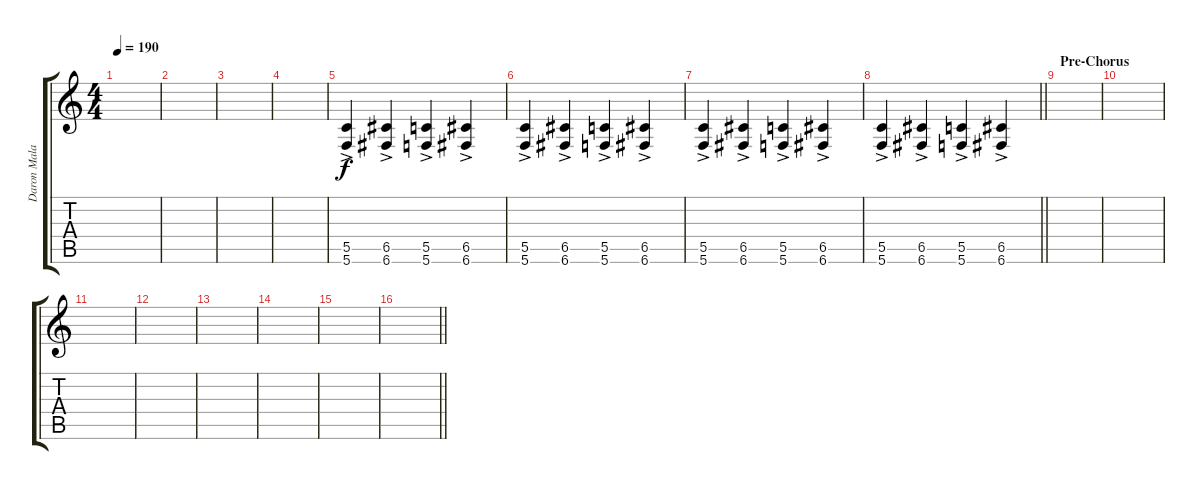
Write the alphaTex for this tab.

\track ("Daron Malakian " "Daron Mala") {instrument distortionguitar}
\staff {score tabs}
\tuning (D4 A3 F3 C3 G2 C2) {hide}
\ts (4 4)
\tempo 190
\clef g2
\ks c
|
|
|
|
(5.5{ac} 5.6{ac}).4 (6.5{ac} 6.6{ac}).4 (5.5{ac} 5.6{ac}).4 (6.5{ac} 6.6{ac}).4 |
(5.5{ac} 5.6{ac}).4 (6.5{ac} 6.6{ac}).4 (5.5{ac} 5.6{ac}).4 (6.5{ac} 6.6{ac}).4 |
(5.5{ac} 5.6{ac}).4 (6.5{ac} 6.6{ac}).4 (5.5{ac} 5.6{ac}).4 (6.5{ac} 6.6{ac}).4 |
\barLineRight lightlight
(5.5{ac} 5.6{ac}).4 (6.5{ac} 6.6{ac}).4 (5.5{ac} 5.6{ac}).4 (6.5{ac} 6.6{ac}).4 |
\section ("" "Pre-Chorus")
|
|
|
|
|
|
|
\barLineRight lightlight
